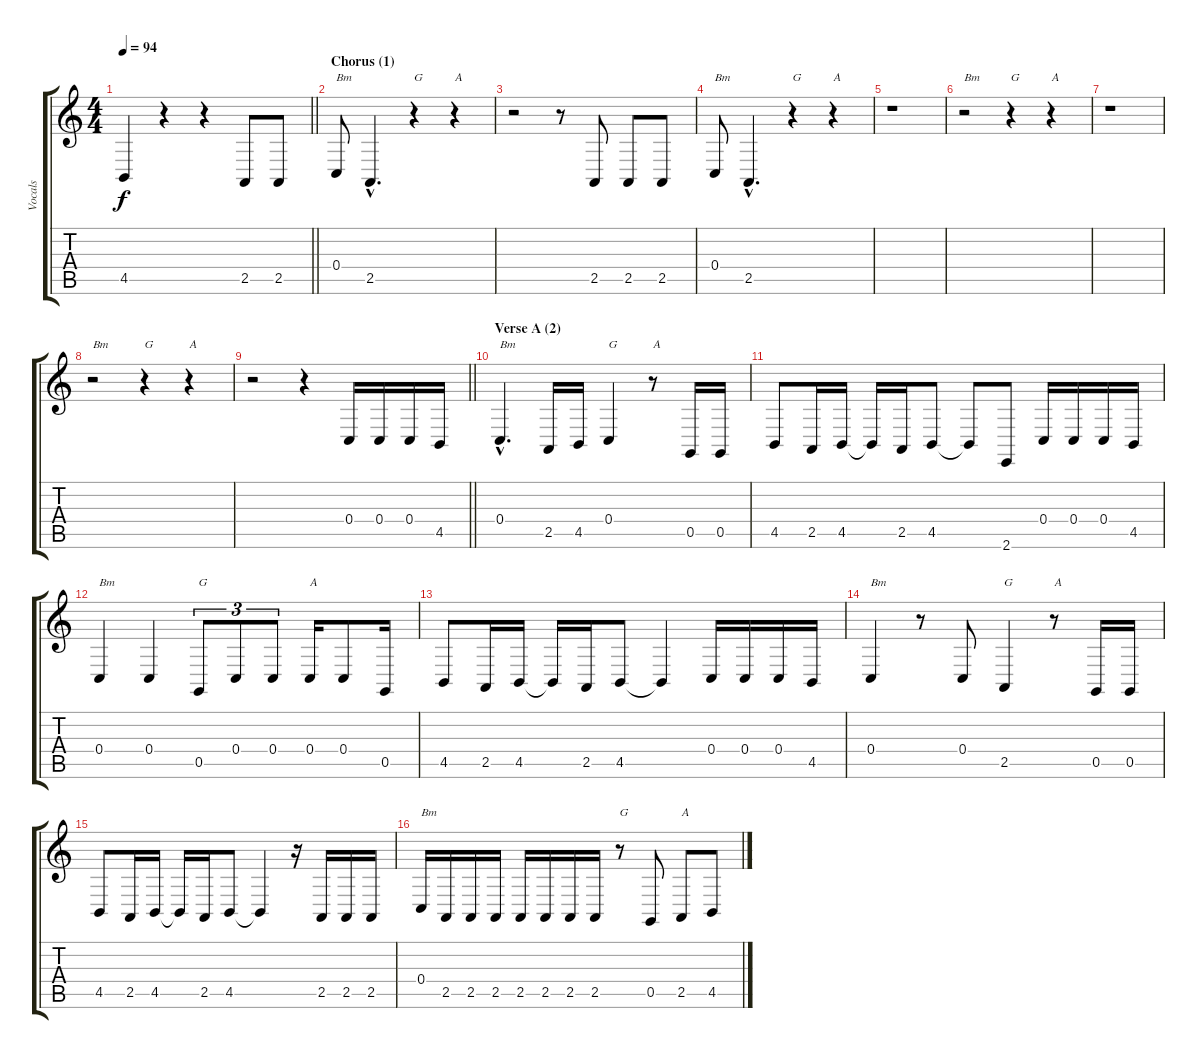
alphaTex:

\track ("Vocals" "Vocals") {instrument sopranosax}
\staff {score tabs}
\tuning (D4 A3 F3 C3 G2 D2) {hide}
\ts (4 4)
\tempo 94
\clef g2
\barLineRight lightlight
\ks aminor
4.5{t}.4{dy f} r.4 r.4 2.5.8 2.5.8 |
\section ("" "Chorus (1)")
0.4.8{txt "Bm"} 2.5{hac}.4{d} r.4{txt "G"} r.4{txt "A"} |
r.2 r.8 2.5.8 2.5.8 2.5.8 |
0.4.8{txt "Bm"} 2.5{hac}.4{d} r.4{txt "G"} r.4{txt "A"} |
r.1 |
r.2{txt "Bm"} r.4{txt "G"} r.4{txt "A"} |
r.1 |
r.2{txt "Bm"} r.4{txt "G"} r.4{txt "A"} |
\barLineRight lightlight
r.2 r.4 0.4.16 0.4.16 0.4.16 4.5.16 |
\section ("" "Verse A (2)")
0.4{hac}.4{d txt "Bm"} 2.5.16 4.5.16 0.4.4{txt "G"} r.8{txt "A"} 0.5.16 0.5.16 |
4.5.8 2.5.16 4.5.16 4.5{t}.16 2.5.16 4.5.8 4.5{t}.8 2.6.8 0.4.16 0.4.16 0.4.16 4.5.16 |
0.4.4{txt "Bm"} 0.4.4 0.5.8{tu (3 2) txt "G"} 0.4.8{tu (3 2)} 0.4.8{tu (3 2)} 0.4.16{txt "A"} 0.4.8 0.5.16 |
4.5.8 2.5.16 4.5.16 4.5{t}.16 2.5.16 4.5.8 4.5{t}.4 0.4.16 0.4.16 0.4.16 4.5.16 |
0.4.4{txt "Bm"} r.8 0.4.8 2.5.4{txt "G"} r.8{txt "A"} 0.5.16 0.5.16 |
4.5.8 2.5.16 4.5.16 4.5{t}.16 2.5.16 4.5.8 4.5{t}.4 r.16 2.5.16 2.5.16 2.5.16 |
0.4.16{txt "Bm"} 2.5.16 2.5.16 2.5.16 2.5.16 2.5.16 2.5.16 2.5.16 r.8{txt "G"} 0.5.8 2.5.8{txt "A"} 4.5.8
